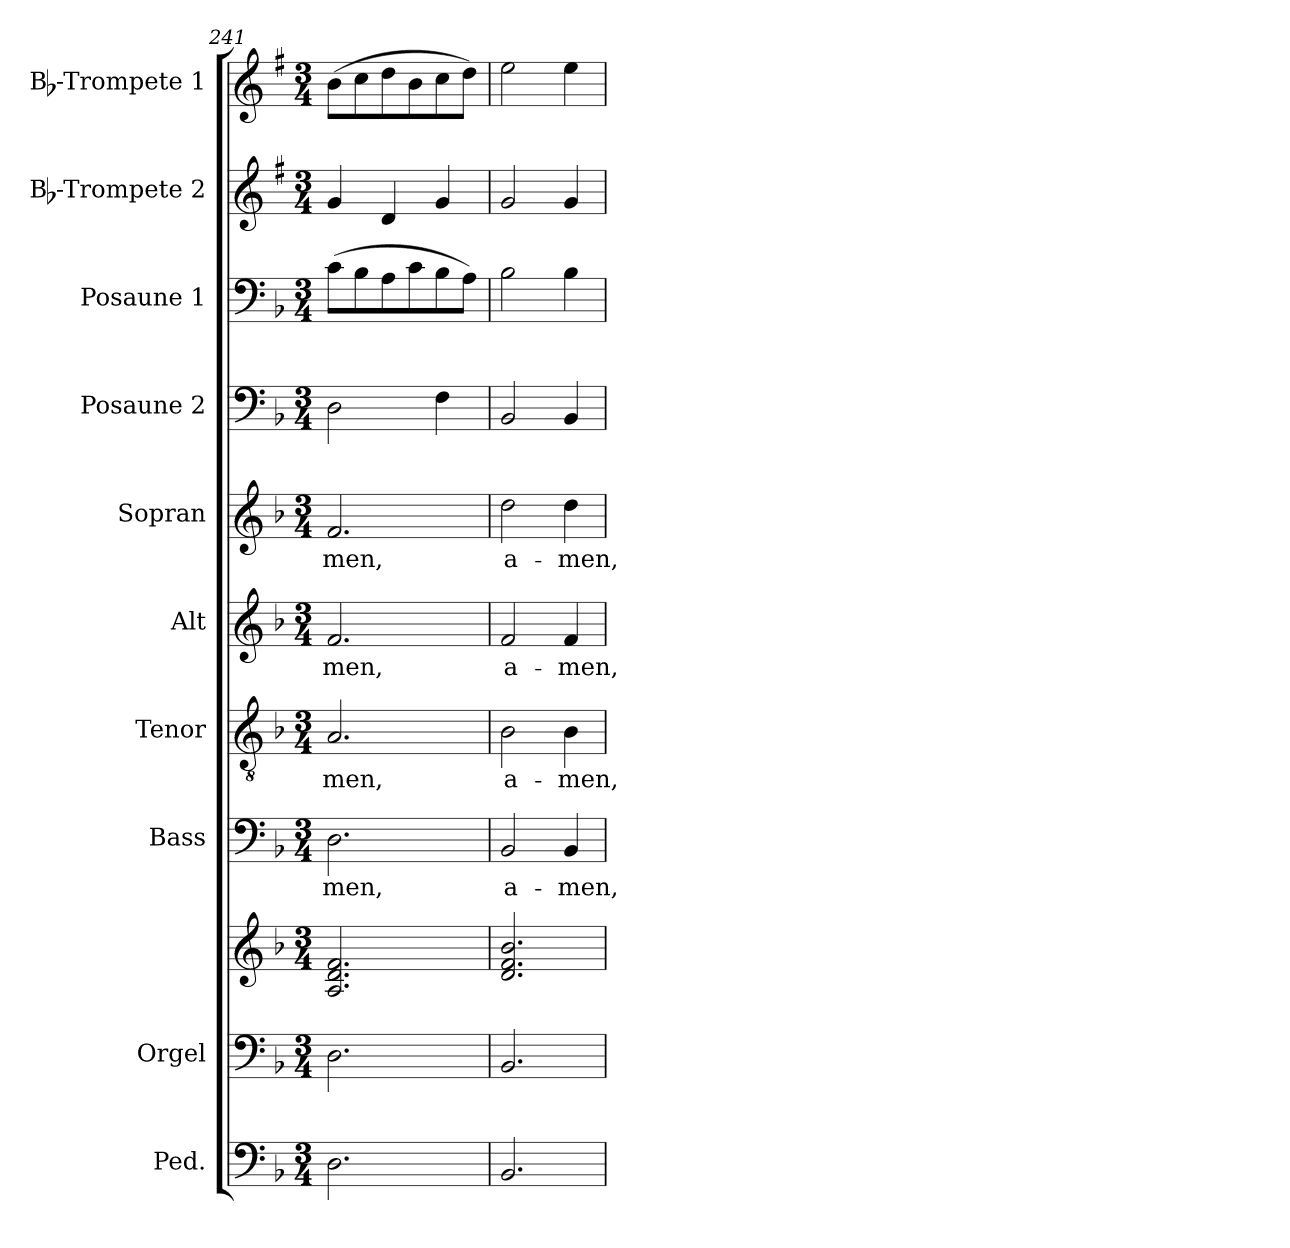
**kern	**kern	**kern	**kern	**text	**kern	**text	**kern	**text	**kern	**text	**kern	**kern	**kern	**kern
*part10	*part9	*part9	*part8	*part8	*part7	*part7	*part6	*part6	*part5	*part5	*part4	*part3	*part2	*part1
*staff11	*staff10	*staff9	*staff8	*staff8	*staff7	*staff7	*staff6	*staff6	*staff5	*staff5	*staff4	*staff3	*staff2	*staff1
*I"Ped.	*I"Orgel	*	*I"Bass	*	*I"Tenor	*	*I"Alt	*	*I"Sopran	*	*I"Posaune 2	*I"Posaune 1	*I"Bb-Trompete 2	*I"Bb-Trompete 1
*	*I'Org.	*	*I'B.	*	*I'T.	*	*I'A.	*	*I'S.	*	*I'Pos. 2	*I'Pos. 1	*I'Bb Trp. 2	*I'Bb Trp. 1
*clefF4	*clefF4	*clefG2	*clefF4	*	*clefGv2	*	*clefG2	*	*clefG2	*	*clefF4	*clefF4	*clefG2	*clefG2
*ITrd7c12	*	*	*	*	*	*	*	*	*	*	*	*	*ITrd1c2	*ITrd1c2
*k[b-]	*k[b-]	*k[b-]	*k[b-]	*	*k[b-]	*	*k[b-]	*	*k[b-]	*	*k[b-]	*k[b-]	*k[b-]	*k[b-]
*F:	*F:	*F:	*F:	*	*F:	*	*F:	*	*F:	*	*F:	*F:	*F:	*F:
*M3/4	*M3/4	*M3/4	*M3/4	*	*M3/4	*	*M3/4	*	*M3/4	*	*M3/4	*M3/4	*M3/4	*M3/4
=241	=241	=241	=241	=241	=241	=241	=241	=241	=241	=241	=241	=241	=241	=241
!	!	!	!	!LO:LY:b	!	!LO:LY:b	!	!LO:LY:b	!	!LO:LY:b	!	!	!	!
2.DD\	2.D\	2.A/ 2.d/ 2.f/	2.D\	-men,	2.A/	-men,	2.f/	-men,	2.f/	-men,	2D\	(>8c\L	4f/	(>8a\L
.	.	.	.	.	.	.	.	.	.	.	.	8B-\	.	8b-\
.	.	.	.	.	.	.	.	.	.	.	.	8A\	4c/	8cc\
.	.	.	.	.	.	.	.	.	.	.	.	8c\	.	8a\
.	.	.	.	.	.	.	.	.	.	.	4F\	8B-\	4f/	8b-\
.	.	.	.	.	.	.	.	.	.	.	.	8A\J)	.	8cc\J)
=242	=242	=242	=242	=242	=242	=242	=242	=242	=242	=242	=242	=242	=242	=242
!	!	!	!	!LO:LY:b	!	!LO:LY:b	!	!LO:LY:b	!	!LO:LY:b	!	!	!	!
2.BBB-/	2.BB-/	2.d/ 2.f/ 2.b-/	2BB-/	a-	2B-\	a-	2f/	a-	2dd\	a-	2BB-/	2B-\	2f/	2dd\
!	!	!	!	!LO:LY:b	!	!LO:LY:b	!	!LO:LY:b	!	!LO:LY:b	!	!	!	!
.	.	.	4BB-/	-men,	4B-\	-men,	4f/	-men,	4dd\	-men,	4BB-/	4B-\	4f/	4dd\
=	=	=	=	=	=	=	=	=	=	=	=	=	=	=
*-	*-	*-	*-	*-	*-	*-	*-	*-	*-	*-	*-	*-	*-	*-
